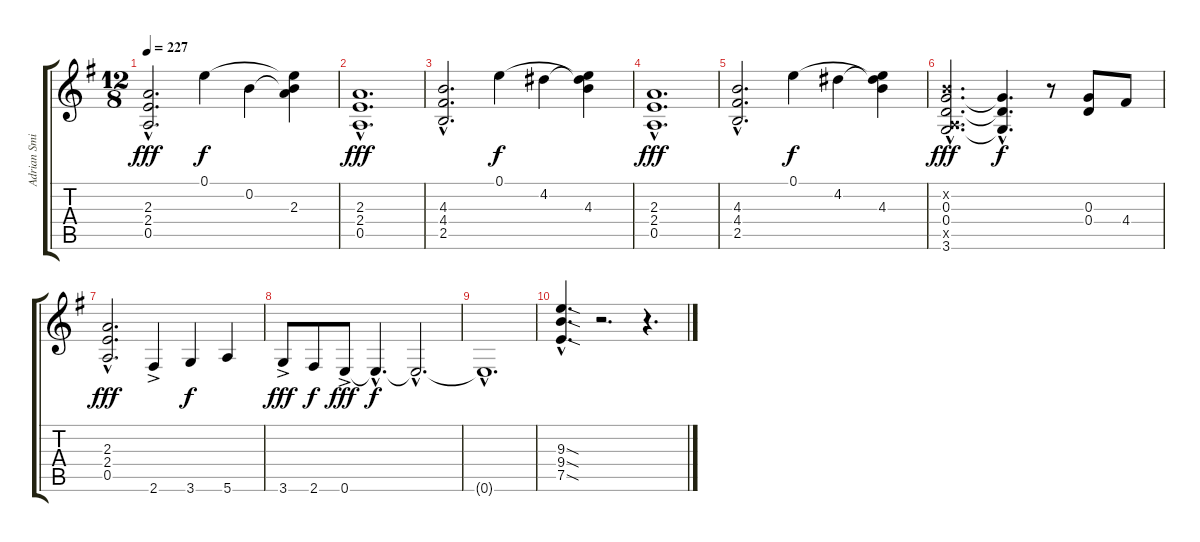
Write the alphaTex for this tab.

\track ("Adrian Smith" "Adrian Smi") {instrument distortionguitar}
\staff {score tabs}
\tuning (E4 B3 G3 D3 A2 E2) {hide}
\ts (12 8)
\tempo 227
\clef g2
\ks g
(2.3{hac} 2.4{hac} 0.5{hac}).2{d dy fff} 0.1.4{dy f} 0.2.4 (0.1{t} 0.2{t} 2.3).4 |
(2.3{hac} 2.4{hac} 0.5{hac}).1{d dy fff} |
(4.3{hac} 4.4{hac} 2.5{hac}).2{d} 0.1.4{dy f} 4.2.4 (0.1{t} 4.2{t} 4.3).4 |
(2.3{hac} 2.4{hac} 0.5{hac}).1{d dy fff} |
(4.3{hac} 4.4{hac} 2.5{hac}).2{d} 0.1.4{dy f} 4.2.4 (0.1{t} 4.2{t} 4.3).4 |
(0.2{hac x} 0.3{hac} 0.4{hac} 0.5{hac x} 3.6{hac}).2{d dy fff} (0.3{hac t} 0.4{hac t} 3.6{hac t}).4{d dy f} r.8 (0.3 0.4).8 4.4.8 |
(2.3{hac} 2.4{hac} 0.5{hac}).2{d dy fff} 2.6{ac}.4 3.6.4{dy f} 5.6.4 |
3.6{ac}.8{dy fff} 2.6.8{dy f} 0.6{ac}.8{dy fff} 0.6{hac t}.4{d dy f} 0.6{hac t}.2{d} |
0.6{hac t}.1{d} |
(9.3{sod hac} 9.4{sod hac} 7.5{sod hac}).4{d} r.2{d} r.4{d}
